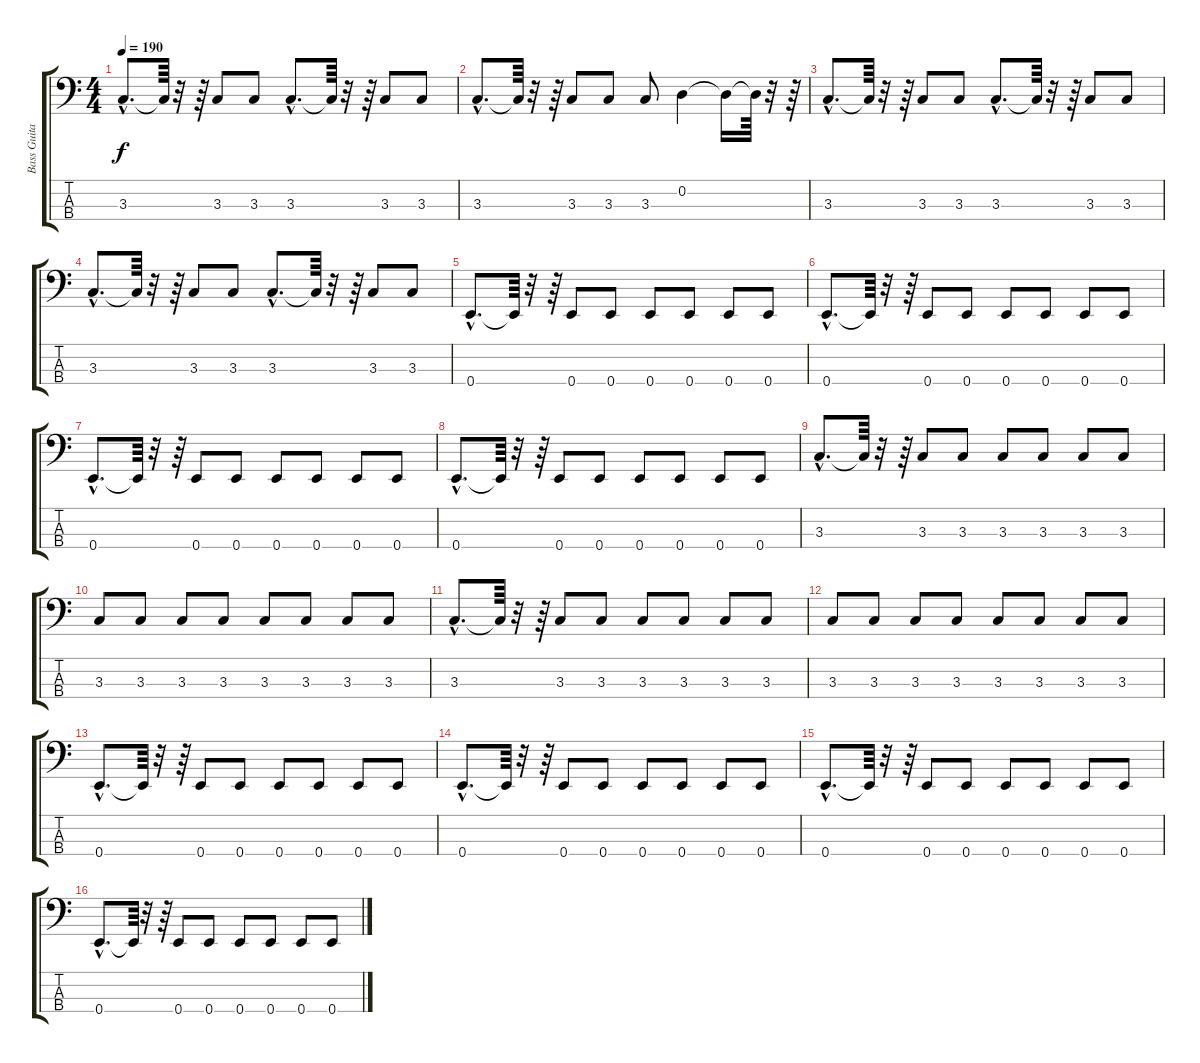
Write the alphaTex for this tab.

\track ("Bass Guitar" "Bass Guita") {instrument electricbassfinger}
\staff {score tabs}
\tuning (G2 D2 A1 E1) {hide}
\ts (4 4)
\tempo 190
\clef f4
\ks c
3.3{hac}.8{d dy f} 3.3{t}.64 r.32 r.64 3.3.8 3.3.8 3.3{hac}.8{d} 3.3{t}.64 r.32 r.64 3.3.8 3.3.8 |
3.3{hac}.8{d} 3.3{t}.64 r.32 r.64 3.3.8 3.3.8 3.3.8 0.2.4 0.2{t}.16 0.2{t}.64 r.32 r.64 |
3.3{hac}.8{d} 3.3{t}.64 r.32 r.64 3.3.8 3.3.8 3.3{hac}.8{d} 3.3{t}.64 r.32 r.64 3.3.8 3.3.8 |
3.3{hac}.8{d} 3.3{t}.64 r.32 r.64 3.3.8 3.3.8 3.3{hac}.8{d} 3.3{t}.64 r.32 r.64 3.3.8 3.3.8 |
0.4{hac}.8{d} 0.4{t}.64 r.32 r.64 0.4.8 0.4.8 0.4.8 0.4.8 0.4.8 0.4.8 |
0.4{hac}.8{d} 0.4{t}.64 r.32 r.64 0.4.8 0.4.8 0.4.8 0.4.8 0.4.8 0.4.8 |
0.4{hac}.8{d} 0.4{t}.64 r.32 r.64 0.4.8 0.4.8 0.4.8 0.4.8 0.4.8 0.4.8 |
0.4{hac}.8{d} 0.4{t}.64 r.32 r.64 0.4.8 0.4.8 0.4.8 0.4.8 0.4.8 0.4.8 |
3.3{hac}.8{d} 3.3{t}.64 r.32 r.64 3.3.8 3.3.8 3.3.8 3.3.8 3.3.8 3.3.8 |
3.3.8 3.3.8 3.3.8 3.3.8 3.3.8 3.3.8 3.3.8 3.3.8 |
3.3{hac}.8{d} 3.3{t}.64 r.32 r.64 3.3.8 3.3.8 3.3.8 3.3.8 3.3.8 3.3.8 |
3.3.8 3.3.8 3.3.8 3.3.8 3.3.8 3.3.8 3.3.8 3.3.8 |
0.4{hac}.8{d} 0.4{t}.64 r.32 r.64 0.4.8 0.4.8 0.4.8 0.4.8 0.4.8 0.4.8 |
0.4{hac}.8{d} 0.4{t}.64 r.32 r.64 0.4.8 0.4.8 0.4.8 0.4.8 0.4.8 0.4.8 |
0.4{hac}.8{d} 0.4{t}.64 r.32 r.64 0.4.8 0.4.8 0.4.8 0.4.8 0.4.8 0.4.8 |
0.4{hac}.8{d} 0.4{t}.64 r.32 r.64 0.4.8 0.4.8 0.4.8 0.4.8 0.4.8 0.4.8
